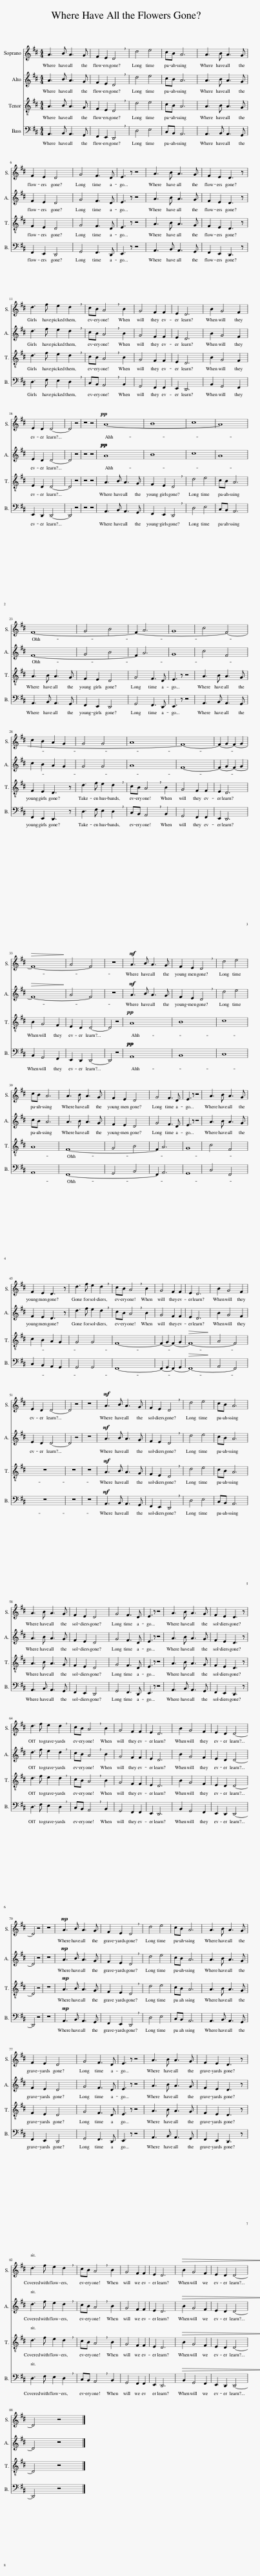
X:1
%%score 1 2 3 4
L:1/8
M:4/4
I:linebreak $
K:D
V:1 treble
V:2 treble
V:3 treble-8
V:4 bass
V:1
 A3 B A3 G | F2 E2 !breath!D4 | d4 e4 | cB A6 | A3 B A3 G |$ %5
 F2 E2 D4 | G4 F3 D | E3 z z4 | A3 B A3 G | F2 E2 D3 z |$ %10
 d3 f e2 !breath!d2 | cB !breath!A4 B2 | G4 F2 F2 | E2 D6 | B2 G4 F2 |$ %15
 E2 D2 D4- | D4 z4 | z4 z4 |!pp! A8- | B8 | %20
 c8 | A8 |$ F8- | G4 B4 | F2- A6 | %25
 G8 | c4 F4- |$ c2 B2 A2 G2 | G4 G4 | A8 | %30
 F8- | F2- G2 F2- G2 |$!>(! F8-!>)! | A4 F4 | z8 | %35
!mf! A3 B A3 G | F2 E2 !breath!D4 | d4 e4 |$ cB A6 | A3 B A3 G | %40
 F2 E2 D4 | G4 F3 D | E3 z z4 | A3 B A3 G |$ F2 E2 D3 z | %45
 d3 f e2 !breath!d2 | cB !breath!A4 B2 | G4 F2 F2 | E2 D6 | B2 G4 F2 |$ %50
 E2 D2 D4- | D4 z4 | z8 |!mf! A3 B A3 G | F2 E2 !breath!D4 | %55
 d4 e4 | cB A6 |$ A3 B A3 G | F2 E2 D4 | G4 F3 D | %60
 E3 z z4 | A3 B A3 G | F2 E2 D3 z |$ d3 f e2 !breath!d2 | cB !breath!A4 B2 | %65
 G4 F2 F2 | E2 D6 | B2 G4 F2 | E2 D2 D4- |$ D4 z4 | %70
 z8 |!mp! A3 B A3 G | F2 E2 !breath!D4 | d4 e4 | cB A6 | %75
 A3 B A3 G |$ F2 E2 D4 | G4 F3 D | E3 z z4 | A3 B A3 G | %80
 F2 E2 D3 z |$ d3 f e2 !breath!d2 | cB !breath!A4 B2 | G4 F2 F2 | E2 D6 | %85
!>(! B2!>)! G4 F2 | E2 D2 D4- |$ D4 z4 |] %88
V:2
 A3 B A3 G | F2 E2 !breath!D4 | d4 e4 | cB A6 | A3 B A3 G |$ %5
 F2 E2 D4 | G4 F3 D | E3 z z4 | A3 B A3 G | F2 E2 D3 z |$ %10
 d3 f e2 !breath!d2 | cB !breath!A4 B2 | G4 F2 F2 | E2 D6 | B2 G4 F2 |$ %15
 E2 D2 D4- | D4 z4 | z4 z4 |!pp!!pp! A8 | B8 | %20
 c8 | A8 |$ F8- | G4 B4 | F2 A6 | %25
 G8 | c4 F4 |$ c2 B2 A2 G2 | G4 G4 | A8 | %30
 F8- | F2- G2 F2- G2 |$!>(! F8-!>)! | A4 F4 | z8 | %35
!mf! A3 B A3 G | F2 E2 !breath!D4 | d4 e4 |$ cB A6 | A3 B A3 G | %40
 F2 E2 D4 | G4 F3 D | E3 z z4 | A3 B A3 G |$ F2 E2 D3 z | %45
 d3 f e2 !breath!d2 | cB !breath!A4 B2 | G4 F2 F2 | E2 D6 | B2 G4 F2 |$ %50
 E2 D2 D4- | D4 z4 | z8 |!mf! A3 B A3 G | F2 E2 !breath!D4 | %55
 d4 e4 | cB A6 |$ A3 B A3 G | F2 E2 D4 | G4 F3 D | %60
 E3 z z4 | A3 B A3 G | F2 E2 D3 z |$ d3 f e2 !breath!d2 | cB !breath!A4 B2 | %65
 G4 F2 F2 | E2 D6 | B2 G4 F2 | E2 D2 D4- |$ D4 z4 | %70
 z8 |!mp! A3 B A3 G | F2 E2 !breath!D4 | d4 e4 | cB A6 | %75
 A3 B A3 G |$ F2 E2 D4 | G4 F3 D | E3 z z4 | A3 B A3 G | %80
 F2 E2 D3 z |$ d3 f e2 !breath!d2 | cB !breath!A4 B2 | G4 F2 F2 | E2 D6 | %85
!>(! B2!>)! G4 F2 | E2 D2 D4- |$ D4 z4 |] %88
V:3
 A3 B A3 G | F2 E2 !breath!D4 | d4 e4 | cB A6 | A3 B A3 G |$ %5
 F2 E2 D4 | G4 F3 D | E3 z z4 | A3 B A3 G | F2 E2 D3 z |$ %10
 d3 f e2 !breath!d2 | cB !breath!A4 B2 | G4 F2 F2 | E2 D6 | B2 G4 F2 |$ %15
 E2 D2 D4- | D4 z4 | z4 z4 | A3 B A3 G | F2 E2 !breath!D4 | %20
 d4 e4 | cB A6 |$ A3 B A3 G | F2 E2 D4 | G4 F3 D | %25
 E3 z z4 | A3 B A3 G |$ F2 E2 D3 z | d3 f e2 !breath!d2 | cB !breath!A4 B2 | %30
 G4 F2 F2 | E2 D6 |$ B2 G4 F2 | E2 D2 D4- | D4 z4 | %35
!pp! A8 | B8 | c8 |$ A8 | F8- | %40
 G4 B4 | F2 A6 | G8 | c4 F4 |$ c2 B2 A2 G2 | %45
 G4 G4 | F8- | F2- G2 F2- G2 |!>(! F8-!>)! | A4 F4 |$ %50
 z8 | z8 | z8 |!mf! A3 B A3 G | F2 E2 !breath!D4 | %55
 d4 e4 | cB A6 |$ A3 B A3 G | F2 E2 D4 | G4 F3 D | %60
 E3 z z4 | A3 B A3 G | F2 E2 D3 z |$ d3 f e2 !breath!d2 | cB !breath!A4 B2 | %65
 G4 F2 F2 | E2 D6 | B2 G4 F2 | E2 D2 D4- |$ D4 z4 | %70
 z8 |!mp! A3 B A3 G | F2 E2 !breath!D4 | d4 e4 | cB A6 | %75
 A3 B A3 G |$ F2 E2 D4 | G4 F3 D | E3 z z4 | A3 B A3 G | %80
 F2 E2 D3 z |$ d3 f e2 !breath!d2 | cB !breath!A4 B2 | G4 F2 F2 | E2 D6 | %85
!>(! B2!>)! G4 F2 | E2 D2 D4- |$ D4 z4 |] %88
V:4
 A,,3 B,, A,,3 G,, | F,,2 E,,2 !breath!D,,4 | D,4 E,4 | C,B,, A,,6 | A,,3 B,, A,,3 G,, |$ %5
 F,,2 E,,2 D,,4 | G,,4 F,,3 D,, | E,,3 z z4 | A,,3 B,, A,,3 G,, | F,,2 E,,2 D,,3 z |$ %10
 D,3 F, E,2 !breath!D,2 | C,B,, !breath!A,,4 B,,2 | G,,4 F,,2 F,,2 | E,,2 D,,6 | B,,2 G,,4 F,,2 |$ %15
 E,,2 D,,2 D,,4- | D,,4 z4 | z4 z4 | A,,3 B,, A,,3 G,, | F,,2 E,,2 !breath!D,,4 | %20
 D,4 E,4 | C,B,, A,,6 |$ A,,3 B,, A,,3 G,, | F,,2 E,,2 D,,4 | G,,4 F,,3 D,, | %25
 E,,3 z z4 | A,,3 B,, A,,3 G,, |$ F,,2 E,,2 D,,3 z | D,3 F, E,2 !breath!D,2 | C,B,, !breath!A,,4 B,,2 | %30
 G,,4 F,,2 F,,2 | E,,2 D,,6 |$ B,,2 G,,4 F,,2 | E,,2 D,,2 D,,4- | D,,4 z4 | %35
!pp!!pp! A,,8 | B,,8 | C,8 |$ A,,8 | F,,8- | %40
 G,,4 B,,4 | F,,2 A,,6 | G,,8 | C,4 F,,4 |$ C,2 B,,2 A,,2 G,,2 | %45
 G,,4 G,,4 | F,,8- | F,,2- G,,2 F,,2- G,,2 |!>(! F,,8-!>)! | A,,4 F,,4 |$ %50
 z8 | z8 | z8 |!mf! A,,3 B,, A,,3 G,, | F,,2 E,,2 !breath!D,,4 | %55
 D,4 E,4 | C,B,, A,,6 |$ A,,3 B,, A,,3 G,, | F,,2 E,,2 D,,4 | G,,4 F,,3 D,, | %60
 E,,3 z z4 | A,,3 B,, A,,3 G,, | F,,2 E,,2 D,,3 z |$ D,3 F, E,2 !breath!D,2 | C,B,, !breath!A,,4 B,,2 | %65
 G,,4 F,,2 F,,2 | E,,2 D,,6 | B,,2 G,,4 F,,2 | E,,2 D,,2 D,,4- |$ D,,4 z4 | %70
 z8 |!mp! A,,3 B,, A,,3 G,, | F,,2 E,,2 !breath!D,,4 | D,4 E,4 | C,B,, A,,6 | %75
 A,,3 B,, A,,3 G,, |$ F,,2 E,,2 D,,4 | G,,4 F,,3 D,, | E,,3 z z4 | A,,3 B,, A,,3 G,, | %80
 F,,2 E,,2 D,,3 z |$ D,3 F, E,2 !breath!D,2 | C,B,, !breath!A,,4 B,,2 | G,,4 F,,2 F,,2 | E,,2 D,,6 | %85
!>(! B,,2!>)! G,,4 F,,2 | E,,2 D,,2 D,,4- |$ D,,4 z4 |] %88
